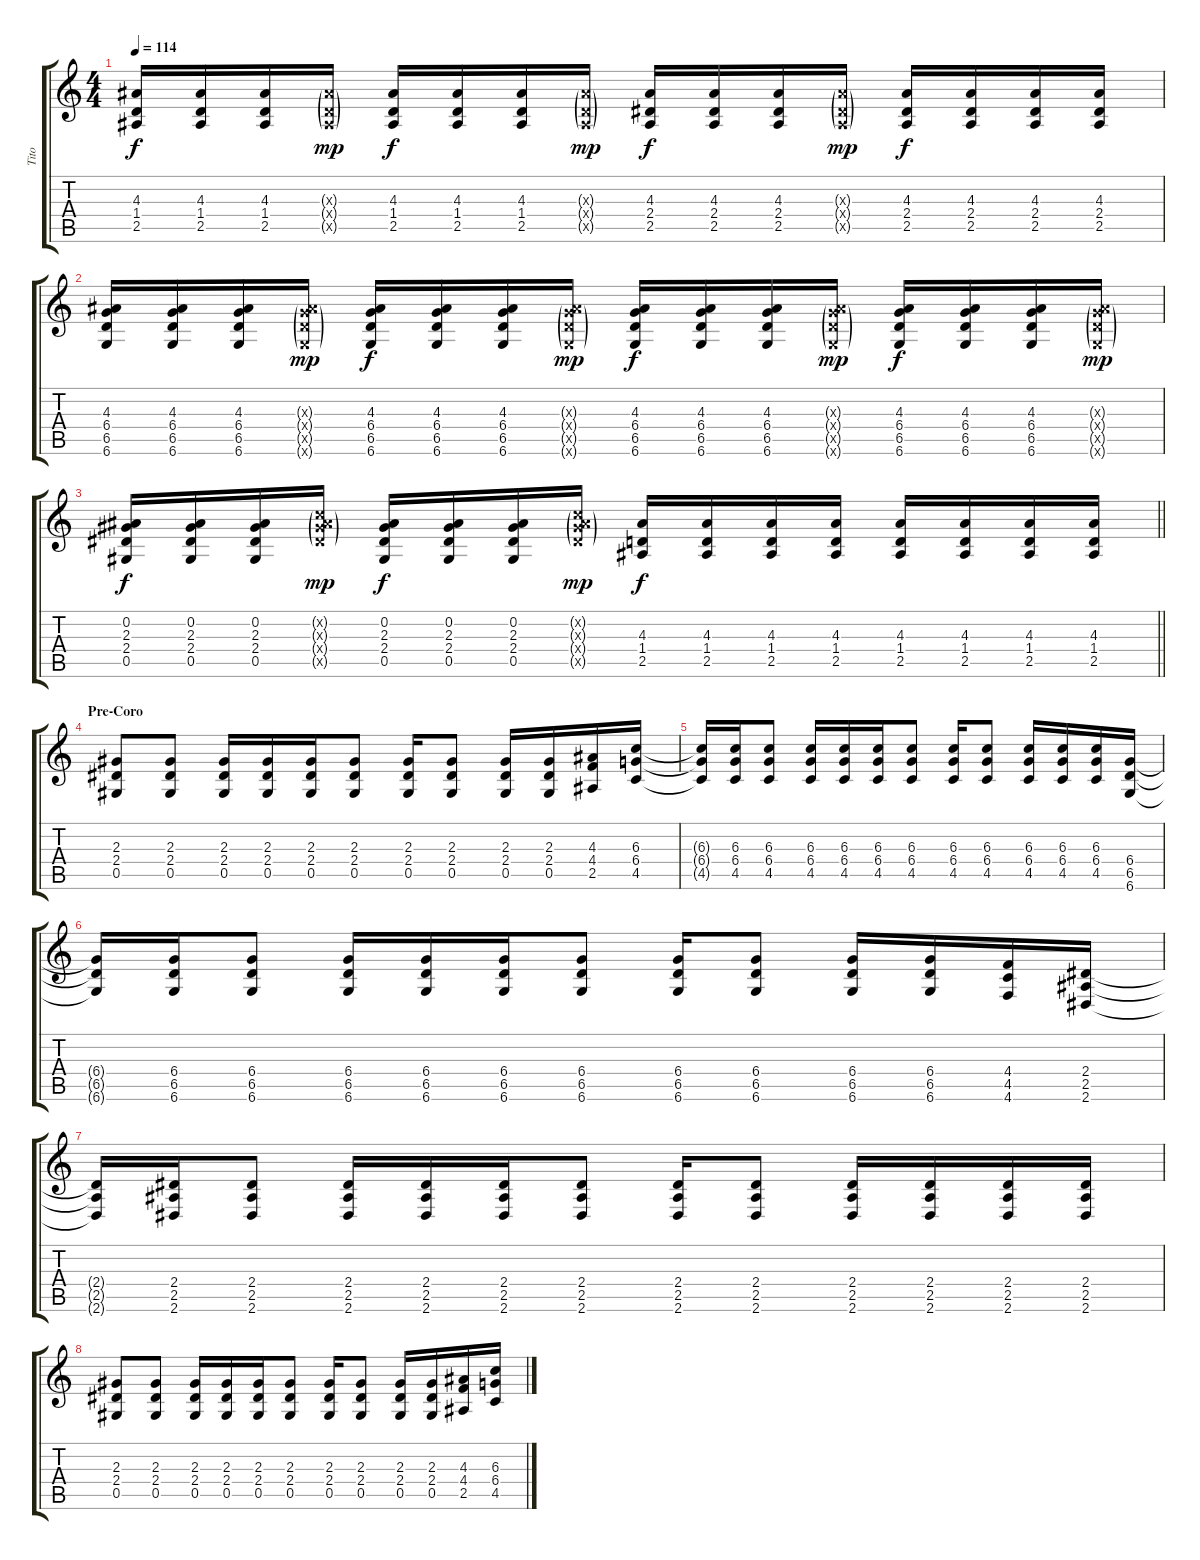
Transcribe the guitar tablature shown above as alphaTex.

\track ("Tito" "Tito") {instrument distortionguitar}
\staff {score tabs}
\tuning (Eb4 Bb3 Gb3 Db3 Ab2 Db2) {hide}
\ts (4 4)
\tempo 114
\clef g2
\ks c
(4.3 1.4 2.5).16{dy f} (4.3 1.4 2.5).16 (4.3 1.4 2.5).16 (4.3{g x} 1.4{g x} 2.5{g x}).16{dy mp} (4.3 1.4 2.5).16{dy f} (4.3 1.4 2.5).16 (4.3 1.4 2.5).16 (4.3{g x} 1.4{g x} 2.5{g x}).16{dy mp} (4.3 2.4 2.5).16{dy f} (4.3 2.4 2.5).16 (4.3 2.4 2.5).16 (4.3{g x} 2.4{g x} 2.5{g x}).16{dy mp} (4.3 2.4 2.5).16{dy f} (4.3 2.4 2.5).16 (4.3 2.4 2.5).16 (4.3 2.4 2.5).16 |
(4.3 6.4 6.5 6.6).16 (4.3 6.4 6.5 6.6).16 (4.3 6.4 6.5 6.6).16 (4.3{g x} 6.4{g x} 6.5{g x} 6.6{g x}).16{dy mp} (4.3 6.4 6.5 6.6).16{dy f} (4.3 6.4 6.5 6.6).16 (4.3 6.4 6.5 6.6).16 (4.3{g x} 6.4{g x} 6.5{g x} 6.6{g x}).16{dy mp} (4.3 6.4 6.5 6.6).16{dy f} (4.3 6.4 6.5 6.6).16 (4.3 6.4 6.5 6.6).16 (4.3{g x} 6.4{g x} 6.5{g x} 6.6{g x}).16{dy mp} (4.3 6.4 6.5 6.6).16{dy f} (4.3 6.4 6.5 6.6).16 (4.3 6.4 6.5 6.6).16 (4.3{g x} 6.4{g x} 6.5{g x} 6.6{g x}).16{dy mp} |
\barLineRight lightlight
(0.2 2.3 2.4 0.5).16{dy f} (0.2 2.3 2.4 0.5).16 (0.2 2.3 2.4 0.5).16 (0.2{g x} 6.3{g x} 7.4{g x} 7.5{g x}).16{dy mp} (0.2 2.3 2.4 0.5).16{dy f} (0.2 2.3 2.4 0.5).16 (0.2 2.3 2.4 0.5).16 (0.2{g x} 6.3{g x} 7.4{g x} 7.5{g x}).16{dy mp} (4.3 1.4 2.5).16{dy f} (4.3 1.4 2.5).16 (4.3 1.4 2.5).16 (4.3 1.4 2.5).16 (4.3 1.4 2.5).16 (4.3 1.4 2.5).16 (4.3 1.4 2.5).16 (4.3 1.4 2.5).16 |
\section ("" "Pre-Coro")
(2.3 2.4 0.5).8 (2.3 2.4 0.5).8 (2.3 2.4 0.5).16 (2.3 2.4 0.5).16 (2.3 2.4 0.5).16 (2.3 2.4 0.5).8 (2.3 2.4 0.5).16 (2.3 2.4 0.5).8 (2.3 2.4 0.5).16 (2.3 2.4 0.5).16 (4.3 4.4 2.5).16 (6.3 6.4 4.5).16 |
(6.3{t} 6.4{t} 4.5{t}).16 (6.3 6.4 4.5).16 (6.3 6.4 4.5).8 (6.3 6.4 4.5).16 (6.3 6.4 4.5).16 (6.3 6.4 4.5).16 (6.3 6.4 4.5).8 (6.3 6.4 4.5).16 (6.3 6.4 4.5).8 (6.3 6.4 4.5).16 (6.3 6.4 4.5).16 (6.3 6.4 4.5).16 (6.4 6.5 6.6).16 |
(6.4{t} 6.5{t} 6.6{t}).16 (6.4 6.5 6.6).16 (6.4 6.5 6.6).8 (6.4 6.5 6.6).16 (6.4 6.5 6.6).16 (6.4 6.5 6.6).16 (6.4 6.5 6.6).8 (6.4 6.5 6.6).16 (6.4 6.5 6.6).8 (6.4 6.5 6.6).16 (6.4 6.5 6.6).16 (4.4 4.5 4.6).16 (2.4 2.5 2.6).16 |
(2.4{t} 2.5{t} 2.6{t}).16 (2.4 2.5 2.6).16 (2.4 2.5 2.6).8 (2.4 2.5 2.6).16 (2.4 2.5 2.6).16 (2.4 2.5 2.6).16 (2.4 2.5 2.6).8 (2.4 2.5 2.6).16 (2.4 2.5 2.6).8 (2.4 2.5 2.6).16 (2.4 2.5 2.6).16 (2.4 2.5 2.6).16 (2.4 2.5 2.6).16 |
(2.3 2.4 0.5).8 (2.3 2.4 0.5).8 (2.3 2.4 0.5).16 (2.3 2.4 0.5).16 (2.3 2.4 0.5).16 (2.3 2.4 0.5).8 (2.3 2.4 0.5).16 (2.3 2.4 0.5).8 (2.3 2.4 0.5).16 (2.3 2.4 0.5).16 (4.3 4.4 2.5).16 (6.3 6.4 4.5).16
